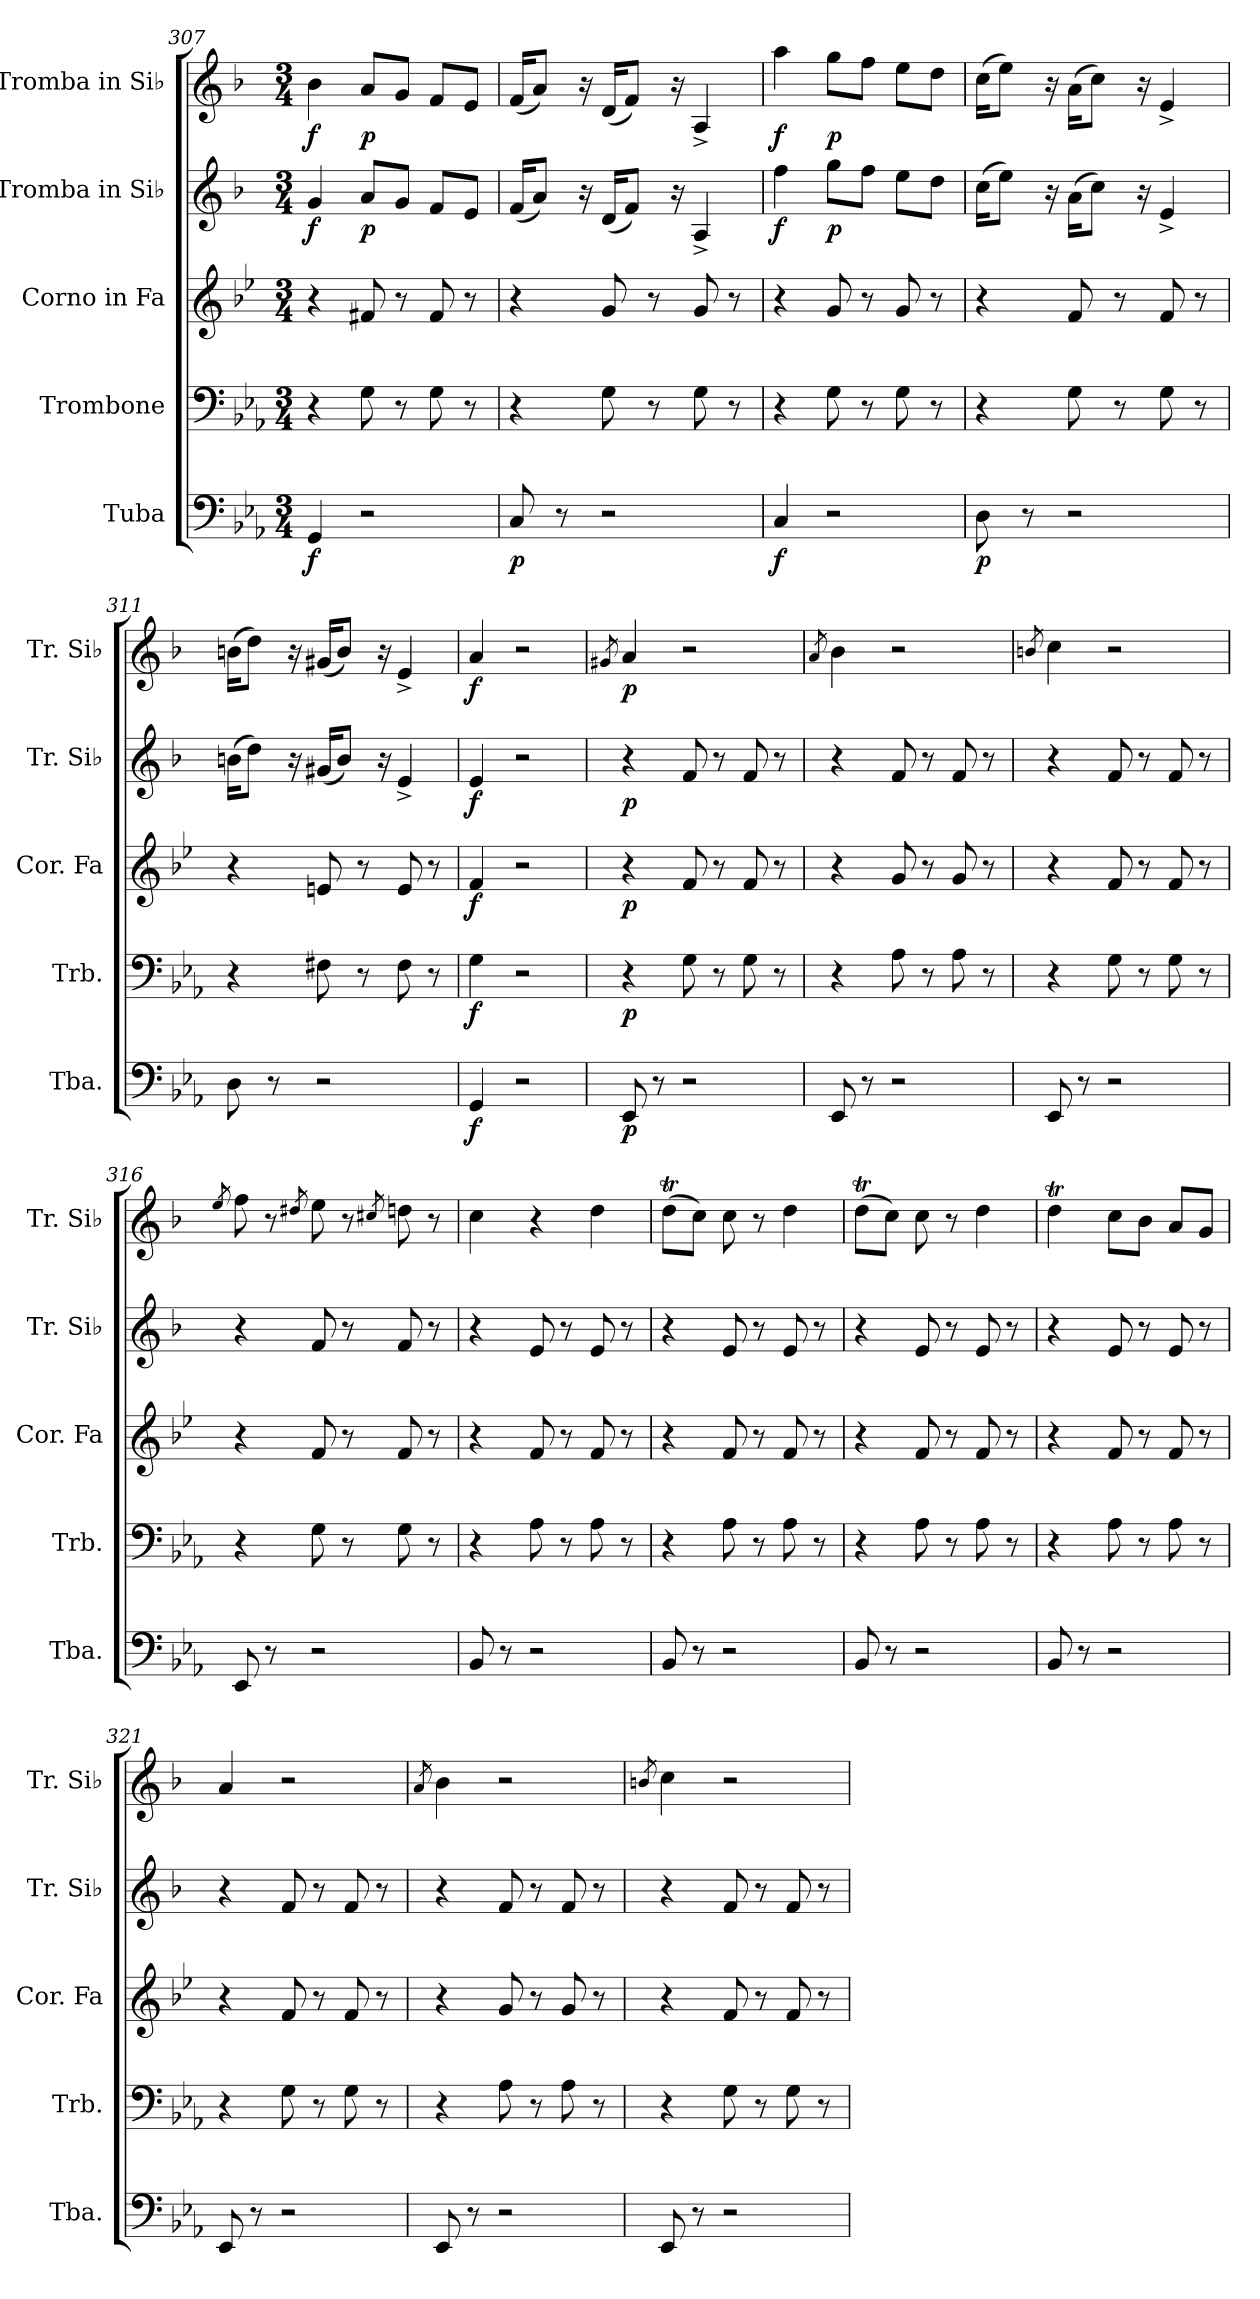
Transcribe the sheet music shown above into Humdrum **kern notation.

**kern	**dynam	**kern	**dynam	**kern	**dynam	**kern	**dynam	**kern	**dynam
*part5	*part5	*part4	*part4	*part3	*part3	*part2	*part2	*part1	*part1
*staff5	*staff5	*staff4	*staff4	*staff3	*staff3	*staff2	*staff2	*staff1	*staff1
*I"Tuba	*	*I"Trombone	*	*I"Corno in Fa	*	*I"Tromba in Si♭	*	*I"Tromba in Si♭	*
*I'Tba.	*	*I'Trb.	*	*I'Cor. Fa	*	*I'Tr. Si♭	*	*I'Tr. Si♭	*
*clefF4	*	*clefF4	*	*clefG2	*	*clefG2	*	*clefG2	*
*	*	*	*	*ITrd4c7	*	*ITrd1c2	*	*ITrd1c2	*
*k[b-e-a-]	*	*k[b-e-a-]	*	*k[b-e-a-]	*	*k[b-e-a-]	*	*k[b-e-a-]	*
*M3/4	*	*M3/4	*	*M3/4	*	*M3/4	*	*M3/4	*
=307	=307	=307	=307	=307	=307	=307	=307	=307	=307
!	!LO:DY:b	!	!	!	!	!	!LO:DY:b	!	!LO:DY:b
4GG/	f	4r	.	4r	.	4f/	f	4a-\	f
!	!	!	!	!	!	!	!LO:DY:b	!	!LO:DY:b
2r	.	8G\	.	8Bn/	.	8g/L	p	8g/L	p
.	.	8r	.	8r	.	8f/J	.	8f/J	.
.	.	8G\	.	8B/	.	8e-/L	.	8e-/L	.
.	.	8r	.	8r	.	8d/J	.	8d/J	.
=308	=308	=308	=308	=308	=308	=308	=308	=308	=308
!	!LO:DY:b	!	!	!	!	!	!	!	!
8C/	p	4r	.	4r	.	(16e-/KL	.	(16e-/KL	.
.	.	.	.	.	.	8g/J)	.	8g/J)	.
8r	.	.	.	.	.	.	.	.	.
.	.	.	.	.	.	16r	.	16r	.
2r	.	8G\	.	8c/	.	(16c/KL	.	(16c/KL	.
.	.	.	.	.	.	8e-/J)	.	8e-/J)	.
.	.	8r	.	8r	.	.	.	.	.
.	.	.	.	.	.	16r	.	16r	.
.	.	8G\	.	8c/	.	4G^/	.	4G^/	.
.	.	8r	.	8r	.	.	.	.	.
=309	=309	=309	=309	=309	=309	=309	=309	=309	=309
!	!LO:DY:b	!	!	!	!	!	!LO:DY:b	!	!LO:DY:b
4C/	f	4r	.	4r	.	4ee-\	f	4gg\	f
!	!	!	!	!	!	!	!LO:DY:b	!	!LO:DY:b
2r	.	8G\	.	8c/	.	8ff\L	p	8ff\L	p
.	.	8r	.	8r	.	8ee-\J	.	8ee-\J	.
.	.	8G\	.	8c/	.	8dd\L	.	8dd\L	.
.	.	8r	.	8r	.	8cc\J	.	8cc\J	.
=310	=310	=310	=310	=310	=310	=310	=310	=310	=310
!	!LO:DY:b	!	!	!	!	!	!	!	!
8D\	p	4r	.	4r	.	(16b-\KL	.	(16b-\KL	.
.	.	.	.	.	.	8dd\J)	.	8dd\J)	.
8r	.	.	.	.	.	.	.	.	.
.	.	.	.	.	.	16r	.	16r	.
2r	.	8G\	.	8B-/	.	(16g\KL	.	(16g\KL	.
.	.	.	.	.	.	8b-\J)	.	8b-\J)	.
.	.	8r	.	8r	.	.	.	.	.
.	.	.	.	.	.	16r	.	16r	.
.	.	8G\	.	8B-/	.	4d^/	.	4d^/	.
.	.	8r	.	8r	.	.	.	.	.
!!LO:PB:g=z
=311	=311	=311	=311	=311	=311	=311	=311	=311	=311
8D\	.	4r	.	4r	.	(16an\KL	.	(16an\KL	.
.	.	.	.	.	.	8cc\J)	.	8cc\J)	.
8r	.	.	.	.	.	.	.	.	.
.	.	.	.	.	.	16r	.	16r	.
2r	.	8F#X\	.	8An/	.	(16f#X/KL	.	(16f#X/KL	.
.	.	.	.	.	.	8a/J)	.	8a/J)	.
.	.	8r	.	8r	.	.	.	.	.
.	.	.	.	.	.	16r	.	16r	.
.	.	8F#\	.	8A/	.	4d^/	.	4d^/	.
.	.	8r	.	8r	.	.	.	.	.
=312	=312	=312	=312	=312	=312	=312	=312	=312	=312
!	!LO:DY:b	!	!LO:DY:b	!	!LO:DY:b	!	!LO:DY:b	!	!LO:DY:b
4GG/	f	4G\	f	4B-/	f	4d/	f	4g/	f
2r	.	2r	.	2r	.	2r	.	2r	.
=313	=313	=313	=313	=313	=313	=313	=313	=313	=313
.	.	.	.	.	.	.	.	8qf#X/	.
!	!LO:DY:b	!	!LO:DY:b	!	!LO:DY:b	!	!LO:DY:b	!	!LO:DY:b
8EE-/	p	4r	p	4r	p	4r	p	4g/	p
8r	.	.	.	.	.	.	.	.	.
2r	.	8G\	.	8B-/	.	8e-/	.	2r	.
.	.	8r	.	8r	.	8r	.	.	.
.	.	8G\	.	8B-/	.	8e-/	.	.	.
.	.	8r	.	8r	.	8r	.	.	.
=314	=314	=314	=314	=314	=314	=314	=314	=314	=314
.	.	.	.	.	.	.	.	8qg/	.
8EE-/	.	4r	.	4r	.	4r	.	4a-\	.
8r	.	.	.	.	.	.	.	.	.
2r	.	8A-\	.	8c/	.	8e-/	.	2r	.
.	.	8r	.	8r	.	8r	.	.	.
.	.	8A-\	.	8c/	.	8e-/	.	.	.
.	.	8r	.	8r	.	8r	.	.	.
=315	=315	=315	=315	=315	=315	=315	=315	=315	=315
.	.	.	.	.	.	.	.	8qan/	.
8EE-/	.	4r	.	4r	.	4r	.	4b-\	.
8r	.	.	.	.	.	.	.	.	.
2r	.	8G\	.	8B-/	.	8e-/	.	2r	.
.	.	8r	.	8r	.	8r	.	.	.
.	.	8G\	.	8B-/	.	8e-/	.	.	.
.	.	8r	.	8r	.	8r	.	.	.
=316	=316	=316	=316	=316	=316	=316	=316	=316	=316
.	.	.	.	.	.	.	.	8qdd/	.
8EE-/	.	4r	.	4r	.	4r	.	8ee-\	.
8r	.	.	.	.	.	.	.	8r	.
.	.	.	.	.	.	.	.	8qcc#X/	.
2r	.	8G\	.	8B-/	.	8e-/	.	8dd\	.
.	.	8r	.	8r	.	8r	.	8r	.
.	.	.	.	.	.	.	.	8qbn/	.
.	.	8G\	.	8B-/	.	8e-/	.	8ccn\	.
.	.	8r	.	8r	.	8r	.	8r	.
!!LO:LB:g=z
=317	=317	=317	=317	=317	=317	=317	=317	=317	=317
8BB-/	.	4r	.	4r	.	4r	.	4b-\	.
8r	.	.	.	.	.	.	.	.	.
2r	.	8A-\	.	8B-/	.	8d/	.	4r	.
.	.	8r	.	8r	.	8r	.	.	.
.	.	8A-\	.	8B-/	.	8d/	.	4cc\	.
.	.	8r	.	8r	.	8r	.	.	.
=318	=318	=318	=318	=318	=318	=318	=318	=318	=318
8BB-/	.	4r	.	4r	.	4r	.	(8ccT\L	.
8r	.	.	.	.	.	.	.	8b-\J)	.
2r	.	8A-\	.	8B-/	.	8d/	.	8b-\	.
.	.	8r	.	8r	.	8r	.	8r	.
.	.	8A-\	.	8B-/	.	8d/	.	4cc\	.
.	.	8r	.	8r	.	8r	.	.	.
=319	=319	=319	=319	=319	=319	=319	=319	=319	=319
8BB-/	.	4r	.	4r	.	4r	.	(8ccT\L	.
8r	.	.	.	.	.	.	.	8b-\J)	.
2r	.	8A-\	.	8B-/	.	8d/	.	8b-\	.
.	.	8r	.	8r	.	8r	.	8r	.
.	.	8A-\	.	8B-/	.	8d/	.	4cc\	.
.	.	8r	.	8r	.	8r	.	.	.
=320	=320	=320	=320	=320	=320	=320	=320	=320	=320
8BB-/	.	4r	.	4r	.	4r	.	4ccT\	.
8r	.	.	.	.	.	.	.	.	.
2r	.	8A-\	.	8B-/	.	8d/	.	8b-\L	.
.	.	8r	.	8r	.	8r	.	8a-\J	.
.	.	8A-\	.	8B-/	.	8d/	.	8g/L	.
.	.	8r	.	8r	.	8r	.	8f/J	.
=321	=321	=321	=321	=321	=321	=321	=321	=321	=321
8EE-/	.	4r	.	4r	.	4r	.	4g/	.
8r	.	.	.	.	.	.	.	.	.
2r	.	8G\	.	8B-/	.	8e-/	.	2r	.
.	.	8r	.	8r	.	8r	.	.	.
.	.	8G\	.	8B-/	.	8e-/	.	.	.
.	.	8r	.	8r	.	8r	.	.	.
=322	=322	=322	=322	=322	=322	=322	=322	=322	=322
.	.	.	.	.	.	.	.	8qg/	.
8EE-/	.	4r	.	4r	.	4r	.	4a-\	.
8r	.	.	.	.	.	.	.	.	.
2r	.	8A-\	.	8c/	.	8e-/	.	2r	.
.	.	8r	.	8r	.	8r	.	.	.
.	.	8A-\	.	8c/	.	8e-/	.	.	.
.	.	8r	.	8r	.	8r	.	.	.
!!LO:LB:g=z
=323	=323	=323	=323	=323	=323	=323	=323	=323	=323
.	.	.	.	.	.	.	.	8qan/	.
8EE-/	.	4r	.	4r	.	4r	.	4b-\	.
8r	.	.	.	.	.	.	.	.	.
2r	.	8G\	.	8B-/	.	8e-/	.	2r	.
.	.	8r	.	8r	.	8r	.	.	.
.	.	8G\	.	8B-/	.	8e-/	.	.	.
.	.	8r	.	8r	.	8r	.	.	.
=	=	=	=	=	=	=	=	=	=
*-	*-	*-	*-	*-	*-	*-	*-	*-	*-
